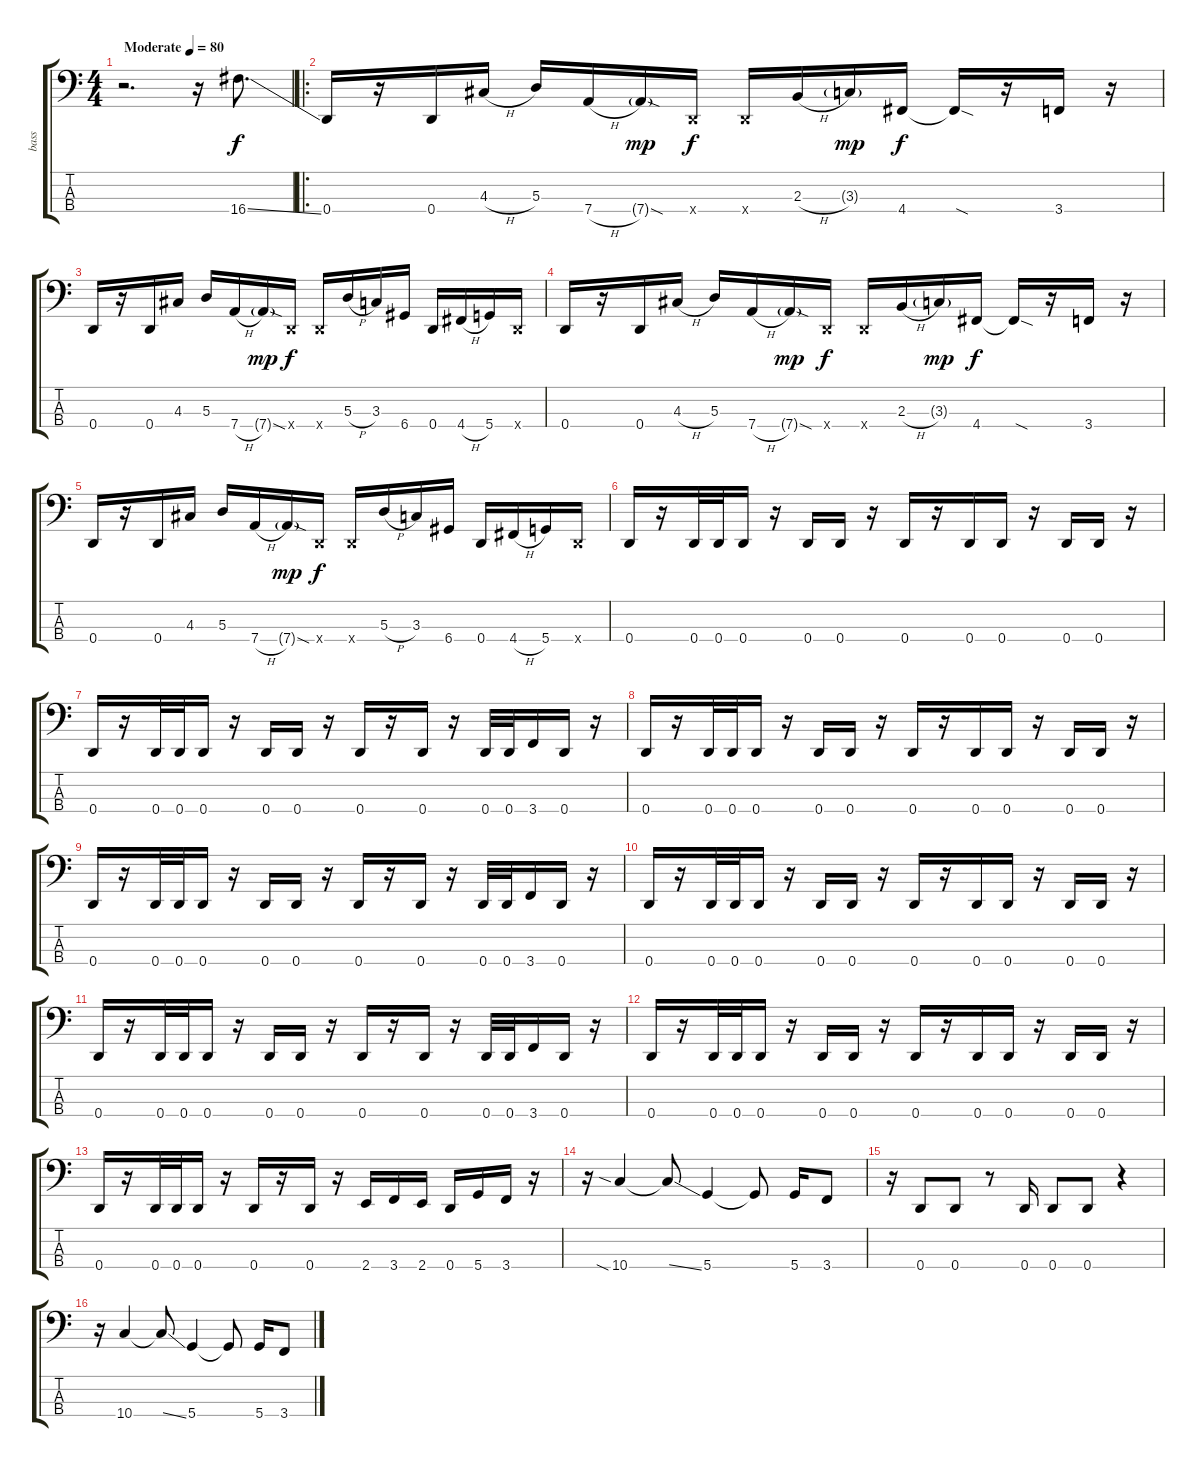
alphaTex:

\track ("bass" "bass") {instrument electricbassfinger}
\staff {score tabs}
\tuning (G2 D2 A1 D1) {hide}
\ts (4 4)
\tempo (80 "Moderate")
\clef f4
\ks c
r.2{d dy f instrument electricbassfinger} r.16 16.4{ss}.8{d} |
\ro
0.4.16 r.16 0.4.16 4.3{h}.16 5.3.16 7.4{h}.16 7.4{sod g}.16{dy mp} 0.4{x}.16{dy f} 0.4{x}.16 2.3{h}.16 3.3{g}.16{dy mp} 4.4.16{dy f} 4.4{sod t}.16 r.16 3.4.16 r.16 |
0.4.16 r.16 0.4.16 4.3.16 5.3.16 7.4{h}.16 7.4{sod g}.16{dy mp} 0.4{x}.16{dy f} 0.4{x}.16 5.3{h}.16 3.3.16 6.4.16 0.4.16 4.4{h}.16 5.4.16 0.4{x}.16 |
0.4.16 r.16 0.4.16 4.3{h}.16 5.3.16 7.4{h}.16 7.4{sod g}.16{dy mp} 0.4{x}.16{dy f} 0.4{x}.16 2.3{h}.16 3.3{g}.16{dy mp} 4.4.16{dy f} 4.4{sod t}.16 r.16 3.4.16 r.16 |
0.4.16 r.16 0.4.16 4.3.16 5.3.16 7.4{h}.16 7.4{sod g}.16{dy mp} 0.4{x}.16{dy f} 0.4{x}.16 5.3{h}.16 3.3.16 6.4.16 0.4.16 4.4{h}.16 5.4.16 0.4{x}.16 |
0.4.16 r.16 0.4.32 0.4.32 0.4.16 r.16 0.4.16 0.4.16 r.16 0.4.16 r.16 0.4.16 0.4.16 r.16 0.4.16 0.4.16 r.16 |
0.4.16 r.16 0.4.32 0.4.32 0.4.16 r.16 0.4.16 0.4.16 r.16 0.4.16 r.16 0.4.16 r.16 0.4.32 0.4.32 3.4.16 0.4.16 r.16 |
0.4.16 r.16 0.4.32 0.4.32 0.4.16 r.16 0.4.16 0.4.16 r.16 0.4.16 r.16 0.4.16 0.4.16 r.16 0.4.16 0.4.16 r.16 |
0.4.16 r.16 0.4.32 0.4.32 0.4.16 r.16 0.4.16 0.4.16 r.16 0.4.16 r.16 0.4.16 r.16 0.4.32 0.4.32 3.4.16 0.4.16 r.16 |
0.4.16 r.16 0.4.32 0.4.32 0.4.16 r.16 0.4.16 0.4.16 r.16 0.4.16 r.16 0.4.16 0.4.16 r.16 0.4.16 0.4.16 r.16 |
0.4.16 r.16 0.4.32 0.4.32 0.4.16 r.16 0.4.16 0.4.16 r.16 0.4.16 r.16 0.4.16 r.16 0.4.32 0.4.32 3.4.16 0.4.16 r.16 |
0.4.16 r.16 0.4.32 0.4.32 0.4.16 r.16 0.4.16 0.4.16 r.16 0.4.16 r.16 0.4.16 0.4.16 r.16 0.4.16 0.4.16 r.16 |
0.4.16 r.16 0.4.32 0.4.32 0.4.16 r.16 0.4.16 r.16 0.4.16 r.16 2.4.16 3.4.16 2.4.16 0.4.16 5.4.16 3.4.16 r.16 |
r.16 10.4{sia}.4 10.4{ss t}.8 5.4.4 5.4{t}.8 5.4.16 3.4.8 |
r.16 0.4.8 0.4.8 r.8 0.4.16 0.4.8 0.4.8 r.4 |
r.16 10.4.4 10.4{ss t}.8 5.4.4 5.4{t}.8 5.4.16 3.4.8
